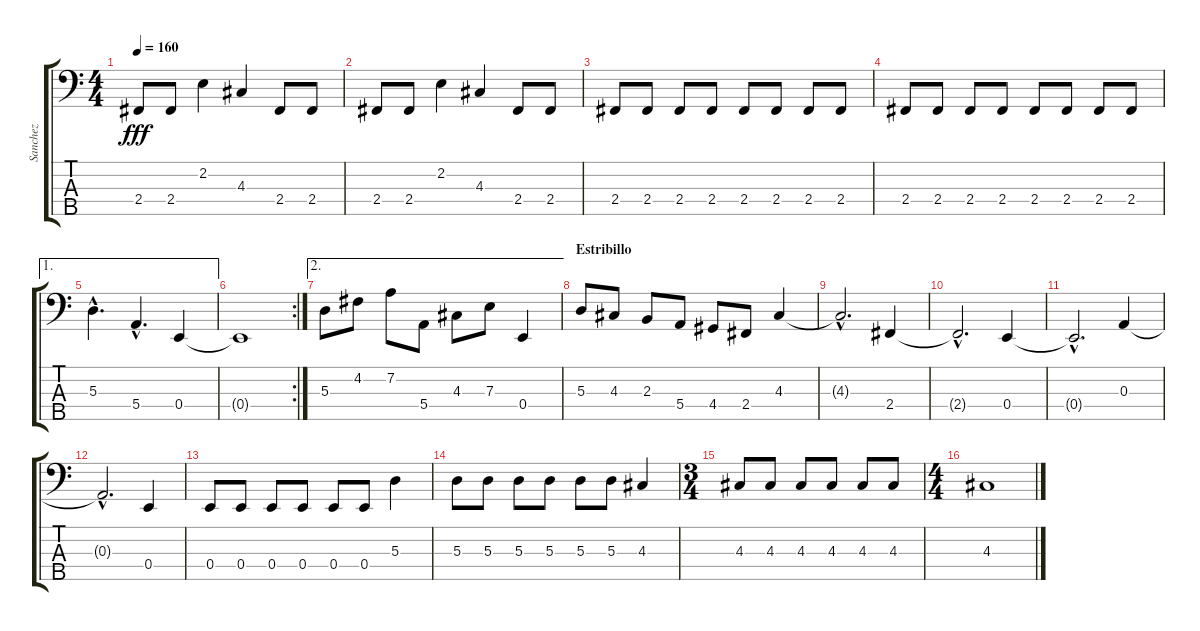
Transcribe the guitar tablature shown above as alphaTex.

\track ("Sanchez" "Sanchez") {instrument electricbassfinger}
\staff {score tabs}
\tuning (G2 D2 A1 E1 B0) {hide}
\ts (4 4)
\tempo 160
\clef f4
\ks c
2.4.8{dy fff} 2.4.8 2.2.4 4.3.4 2.4.8 2.4.8 |
2.4.8 2.4.8 2.2.4 4.3.4 2.4.8 2.4.8 |
2.4.8 2.4.8 2.4.8 2.4.8 2.4.8 2.4.8 2.4.8 2.4.8 |
2.4.8 2.4.8 2.4.8 2.4.8 2.4.8 2.4.8 2.4.8 2.4.8 |
\ae 1
5.3{hac}.4{d} 5.4{hac}.4{d} 0.4.4 |
\rc 2
0.4{t}.1 |
\ae 2
5.3.8 4.2.8 7.2.8 5.4.8 4.3.8 7.3.8 0.4.4 |
\section ("" "Estribillo")
5.3.8 4.3.8 2.3.8 5.4.8 4.4.8 2.4.8 4.3.4 |
4.3{hac t}.2{d} 2.4.4 |
2.4{hac t}.2{d} 0.4.4 |
0.4{hac t}.2{d} 0.3.4 |
0.3{hac t}.2{d} 0.4.4 |
0.4.8 0.4.8 0.4.8 0.4.8 0.4.8 0.4.8 5.3.4 |
5.3.8 5.3.8 5.3.8 5.3.8 5.3.8 5.3.8 4.3.4 |
\ts (3 4)
4.3.8 4.3.8 4.3.8 4.3.8 4.3.8 4.3.8 |
\ts (4 4)
4.3.1
